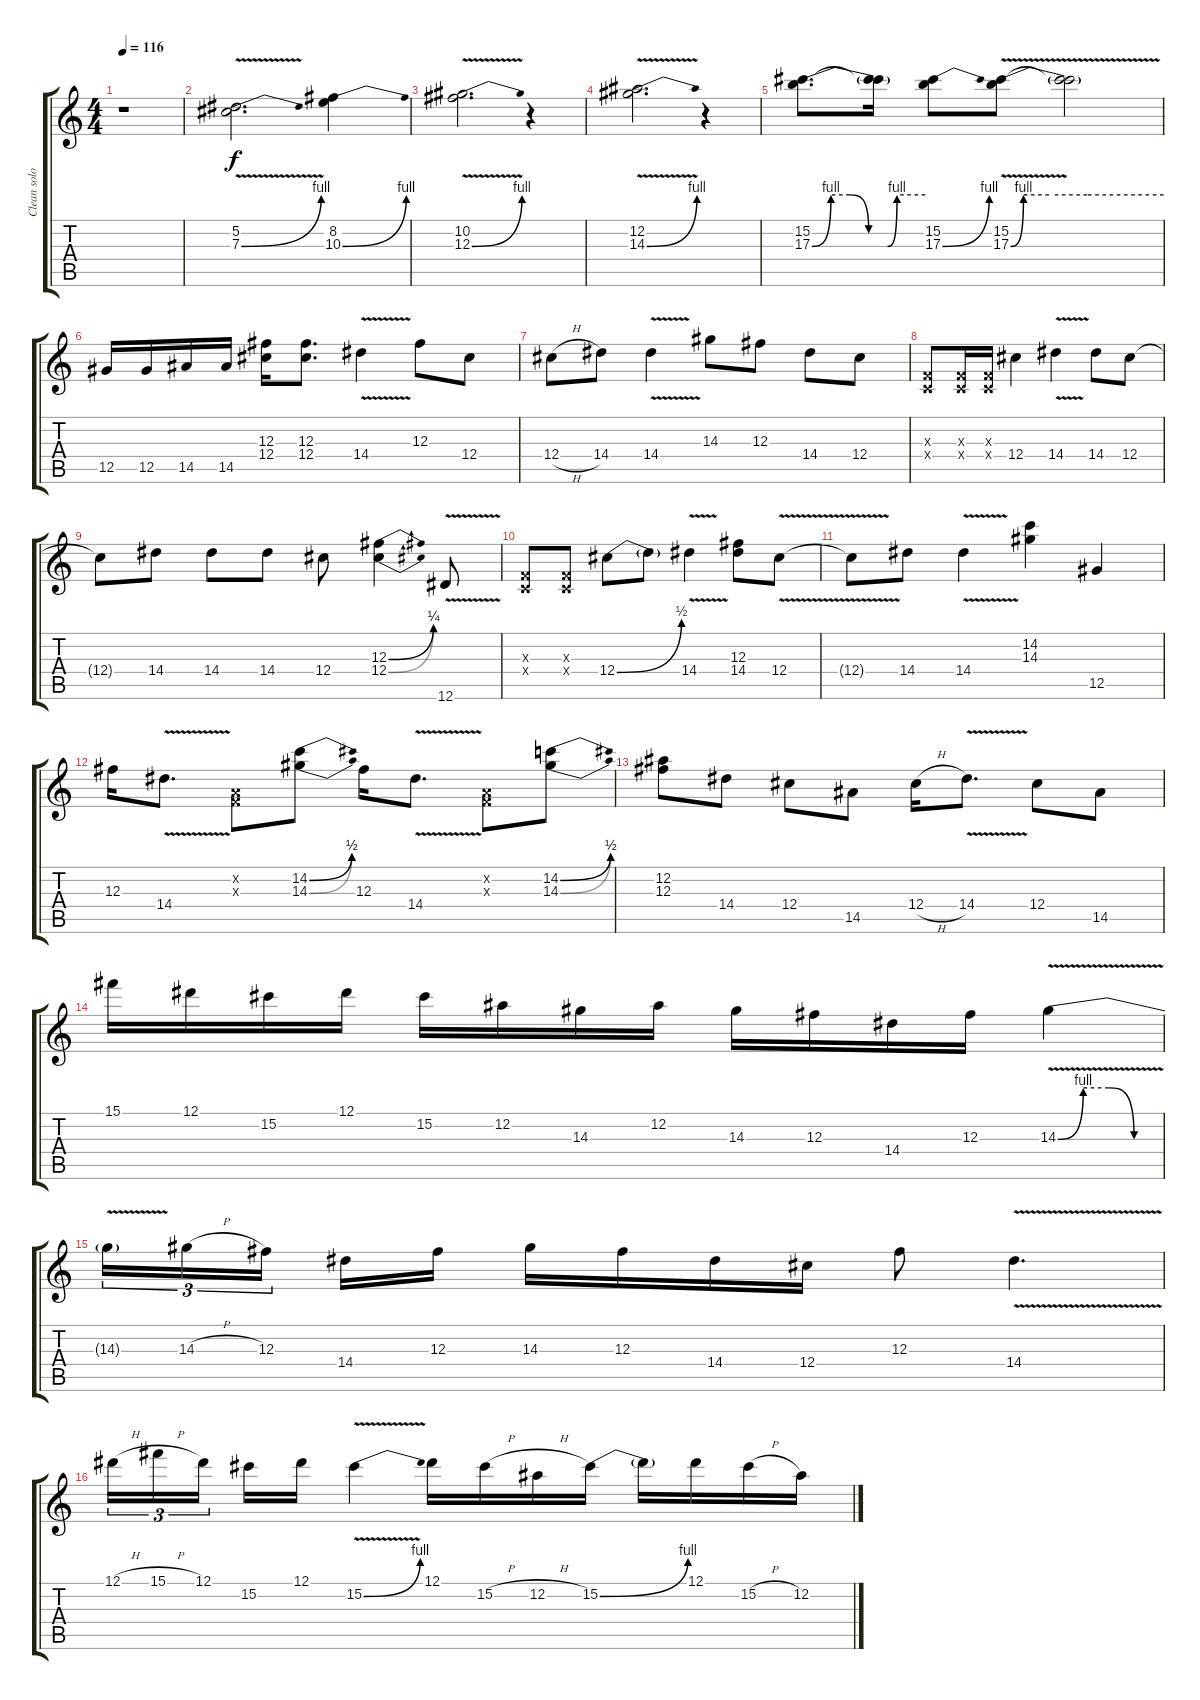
\track ("Clean solo" "Clean solo") {instrument acousticguitarsteel}
\staff {score tabs}
\tuning (Eb4 Bb3 Gb3 Db3 Ab2 Eb2) {hide}
\ts (4 4)
\tempo 116
\clef g2
\ks c
r.1{dy f} |
(5.2 7.3{be (bend 0 0 60 4) v}).2{d} (8.2 10.3{be (bend 0 0 60 4)}).4 |
(10.2 12.3{be (bend 0 0 60 4) v}).2{d} r.4 |
(12.2 14.3{be (bend 0 0 60 4) v}).2{d} r.4 |
(15.2 17.3{be (custom 0 0 10 4 20 4 30 0 40 0 45 4 60 4)}).8{d} (15.2{t} 17.3{t}).16 (15.2 17.3{be (bend 0 0 60 4)}).8 (15.2 17.3{be (custom 0 0 5 4 15 4 30 4 60 4) v}).8 (15.2{t} 17.3{t}).2 |
12.5.16 12.5.16 14.5.16 14.5.16 (12.3 12.4).16 (12.3 12.4).8{d} 14.4{v}.4 12.3.8 12.4.8 |
12.4{h}.8 14.4.8 14.4{v}.4 14.3.8 12.3.8 14.4.8 12.4.8 |
(-1.3{x} -1.4{x}).8 (-1.3{x} -1.4{x}).16 (-1.3{x} -1.4{x}).16 12.4.4 14.4{v}.4 14.4.8 12.4.8 |
12.4{t}.8 14.4.8 14.4.8 14.4.8 12.4.8 (12.3{be (bend 0 0 60 1)} 12.4{be (bend 0 0 60 1)}).4 12.6{v}.8 |
(-1.3{x} -1.4{x}).8 (-1.3{x} -1.4{x}).8 12.4{be (bend 0 0 60 2)}.8 12.4{t}.8 14.4{v}.4 (12.3 14.4).8 12.4{v}.8 |
12.4{t}.8 14.4.8 14.4{v}.4 (14.2 14.3).4 12.5.4 |
12.3.16 14.4{v}.8{d} (-1.2{x} -1.3{x}).8 (14.2{be (bend 0 0 60 2)} 14.3{be (bend 0 0 60 2)}).8 12.3.16 14.4{v}.8{d} (-1.2{x} -1.3{x}).8 (14.2{be (bend 0 0 60 2)} 14.3{be (bend 0 0 60 2)}).8 |
(12.2 12.3).8 14.4.8 12.4.8 14.5.8 12.4{h}.16 14.4{v}.8{d} 12.4.8 14.5.8 |
15.1.16 12.1.16 15.2.16 12.1.16 15.2.16 12.2.16 14.3.16 12.2.16 14.3.16 12.3.16 14.4.16 12.3.16 14.3{be (custom 0 0 15 4 30 4 45 0 60 0) v}.4 |
14.3{t}.16{tu (3 2)} 14.3{h}.16{tu (3 2)} 12.3.16{tu (3 2) beam splitsecondary} 14.4.16 12.3.16 14.3.16 12.3.16 14.4.16 12.4.16 12.3.8 14.4{v}.4{d} |
12.1{h}.16{tu (3 2)} 15.1{h}.16{tu (3 2)} 12.1.16{tu (3 2) beam splitsecondary} 15.2.16 12.1.16 15.2{be (bend 0 0 60 4) v}.4 12.1.16 15.2{h}.16 12.2{h}.16 15.2{be (bend 0 0 60 4)}.16 15.2{t}.16 12.1.16 15.2{h}.16 12.2.16
